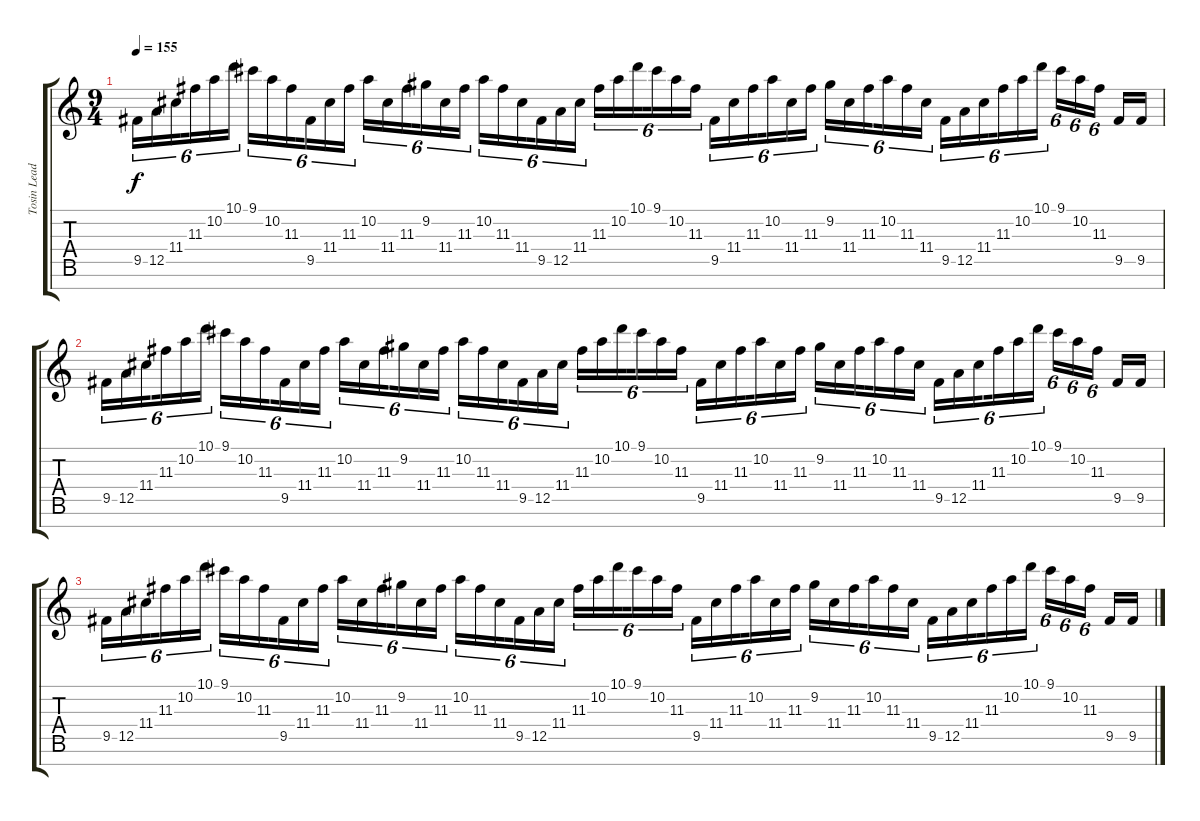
\track ("Tosin Lead Left" "Tosin Lead") {instrument distortionguitar}
\staff {score tabs}
\tuning (E4 B3 G3 D3 A2 D2 B1) {hide}
\ts (9 4)
\tempo 155
\clef g2
\ks c
9.5.16{tu (6 4) dy f} 12.5.16{tu (6 4)} 11.4.16{tu (6 4) beam splitsecondary} 11.3.16{tu (6 4)} 10.2.16{tu (6 4)} 10.1.16{tu (6 4) beam splitsecondary} 9.1.16{tu (6 4)} 10.2.16{tu (6 4)} 11.3.16{tu (6 4) beam splitsecondary} 9.5.16{tu (6 4)} 11.4.16{tu (6 4)} 11.3.16{tu (6 4) beam splitsecondary} 10.2.16{tu (6 4)} 11.4.16{tu (6 4)} 11.3.16{tu (6 4) beam splitsecondary} 9.2.16{tu (6 4)} 11.4.16{tu (6 4)} 11.3.16{tu (6 4)} 10.2.16{tu (6 4)} 11.3.16{tu (6 4)} 11.4.16{tu (6 4) beam splitsecondary} 9.5.16{tu (6 4)} 12.5.16{tu (6 4)} 11.4.16{tu (6 4) beam splitsecondary} 11.3.16{tu (6 4)} 10.2.16{tu (6 4)} 10.1.16{tu (6 4) beam splitsecondary} 9.1.16{tu (6 4)} 10.2.16{tu (6 4)} 11.3.16{tu (6 4) beam splitsecondary} 9.5.16{tu (6 4)} 11.4.16{tu (6 4)} 11.3.16{tu (6 4) beam splitsecondary} 10.2.16{tu (6 4)} 11.4.16{tu (6 4)} 11.3.16{tu (6 4)} 9.2.16{tu (6 4)} 11.4.16{tu (6 4)} 11.3.16{tu (6 4) beam splitsecondary} 10.2.16{tu (6 4)} 11.3.16{tu (6 4)} 11.4.16{tu (6 4) beam splitsecondary} 9.5.16{tu (6 4)} 12.5.16{tu (6 4)} 11.4.16{tu (6 4) beam splitsecondary} 11.3.16{tu (6 4)} 10.2.16{tu (6 4)} 10.1.16{tu (6 4) beam splitsecondary} 9.1.16{tu (6 4)} 10.2.16{tu (6 4)} 11.3.16{tu (6 4) beam splitsecondary} 9.5.16 9.5.16 |
9.5.16{tu (6 4) volume 0} 12.5.16{tu (6 4)} 11.4.16{tu (6 4) beam splitsecondary} 11.3.16{tu (6 4)} 10.2.16{tu (6 4)} 10.1.16{tu (6 4) beam splitsecondary} 9.1.16{tu (6 4)} 10.2.16{tu (6 4)} 11.3.16{tu (6 4) beam splitsecondary} 9.5.16{tu (6 4)} 11.4.16{tu (6 4)} 11.3.16{tu (6 4) beam splitsecondary} 10.2.16{tu (6 4)} 11.4.16{tu (6 4)} 11.3.16{tu (6 4) beam splitsecondary} 9.2.16{tu (6 4)} 11.4.16{tu (6 4)} 11.3.16{tu (6 4)} 10.2.16{tu (6 4)} 11.3.16{tu (6 4)} 11.4.16{tu (6 4) beam splitsecondary} 9.5.16{tu (6 4)} 12.5.16{tu (6 4)} 11.4.16{tu (6 4) beam splitsecondary} 11.3.16{tu (6 4)} 10.2.16{tu (6 4)} 10.1.16{tu (6 4) beam splitsecondary} 9.1.16{tu (6 4)} 10.2.16{tu (6 4)} 11.3.16{tu (6 4) beam splitsecondary} 9.5.16{tu (6 4)} 11.4.16{tu (6 4)} 11.3.16{tu (6 4) beam splitsecondary} 10.2.16{tu (6 4)} 11.4.16{tu (6 4)} 11.3.16{tu (6 4)} 9.2.16{tu (6 4)} 11.4.16{tu (6 4)} 11.3.16{tu (6 4) beam splitsecondary} 10.2.16{tu (6 4)} 11.3.16{tu (6 4)} 11.4.16{tu (6 4) beam splitsecondary} 9.5.16{tu (6 4)} 12.5.16{tu (6 4)} 11.4.16{tu (6 4) beam splitsecondary} 11.3.16{tu (6 4)} 10.2.16{tu (6 4)} 10.1.16{tu (6 4) beam splitsecondary} 9.1.16{tu (6 4)} 10.2.16{tu (6 4)} 11.3.16{tu (6 4) beam splitsecondary} 9.5.16 9.5.16 |
9.5.16{tu (6 4)} 12.5.16{tu (6 4)} 11.4.16{tu (6 4) beam splitsecondary} 11.3.16{tu (6 4)} 10.2.16{tu (6 4)} 10.1.16{tu (6 4) beam splitsecondary} 9.1.16{tu (6 4)} 10.2.16{tu (6 4)} 11.3.16{tu (6 4) beam splitsecondary} 9.5.16{tu (6 4)} 11.4.16{tu (6 4)} 11.3.16{tu (6 4) beam splitsecondary} 10.2.16{tu (6 4)} 11.4.16{tu (6 4)} 11.3.16{tu (6 4) beam splitsecondary} 9.2.16{tu (6 4)} 11.4.16{tu (6 4)} 11.3.16{tu (6 4)} 10.2.16{tu (6 4)} 11.3.16{tu (6 4)} 11.4.16{tu (6 4) beam splitsecondary} 9.5.16{tu (6 4)} 12.5.16{tu (6 4)} 11.4.16{tu (6 4) beam splitsecondary} 11.3.16{tu (6 4)} 10.2.16{tu (6 4)} 10.1.16{tu (6 4) beam splitsecondary} 9.1.16{tu (6 4)} 10.2.16{tu (6 4)} 11.3.16{tu (6 4) beam splitsecondary} 9.5.16{tu (6 4)} 11.4.16{tu (6 4)} 11.3.16{tu (6 4) beam splitsecondary} 10.2.16{tu (6 4)} 11.4.16{tu (6 4)} 11.3.16{tu (6 4)} 9.2.16{tu (6 4)} 11.4.16{tu (6 4)} 11.3.16{tu (6 4) beam splitsecondary} 10.2.16{tu (6 4)} 11.3.16{tu (6 4)} 11.4.16{tu (6 4) beam splitsecondary} 9.5.16{tu (6 4)} 12.5.16{tu (6 4)} 11.4.16{tu (6 4) beam splitsecondary} 11.3.16{tu (6 4)} 10.2.16{tu (6 4)} 10.1.16{tu (6 4) beam splitsecondary} 9.1.16{tu (6 4)} 10.2.16{tu (6 4)} 11.3.16{tu (6 4) beam splitsecondary} 9.5.16 9.5.16
